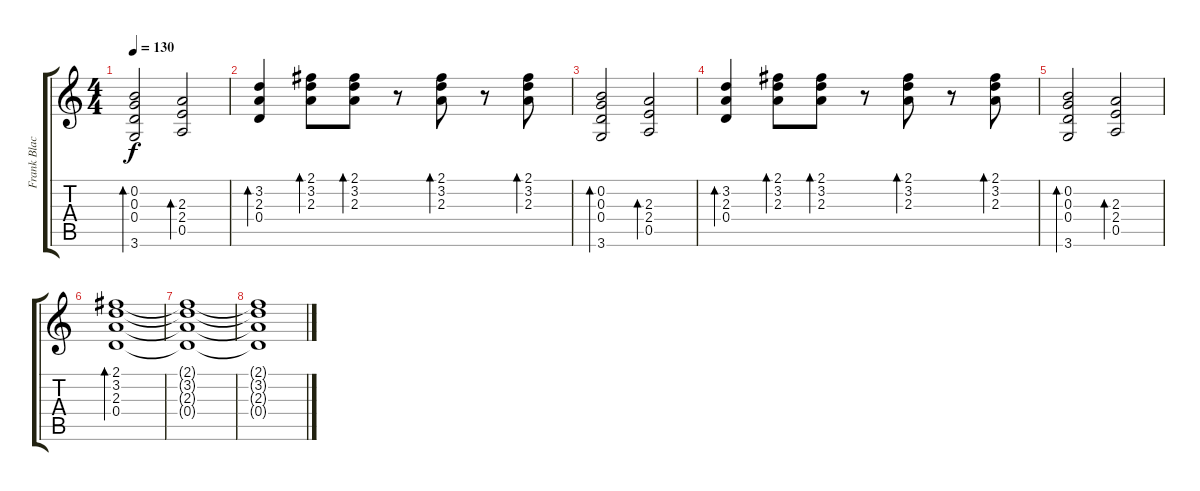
\track ("Frank Black - Guitar 1 Overdubs" "Frank Blac") {instrument overdrivenguitar}
\staff {score tabs}
\tuning (E4 B3 G3 D3 A2 E2) {hide}
\ts (4 4)
\tempo 130
\clef g2
\ks c
(0.2 0.3 0.4 3.6).2{bd 60 dy f} (2.3 2.4 0.5).2{bd 60} |
(3.2 2.3 0.4).4{bd 60} (2.1 3.2 2.3).8{bd 60} (2.1 3.2 2.3).8{bd 60} r.8 (2.1 3.2 2.3).8{bd 60} r.8 (2.1 3.2 2.3).8{bd 60} |
(0.2 0.3 0.4 3.6).2{bd 60} (2.3 2.4 0.5).2{bd 60} |
(3.2 2.3 0.4).4{bd 60} (2.1 3.2 2.3).8{bd 60} (2.1 3.2 2.3).8{bd 60} r.8 (2.1 3.2 2.3).8{bd 60} r.8 (2.1 3.2 2.3).8{bd 60} |
(0.2 0.3 0.4 3.6).2{bd 60} (2.3 2.4 0.5).2{bd 60} |
(2.1 3.2 2.3 0.4).1{bd 60} |
(2.1{t} 3.2{t} 2.3{t} 0.4{t}).1 |
(2.1{t} 3.2{t} 2.3{t} 0.4{t}).1
